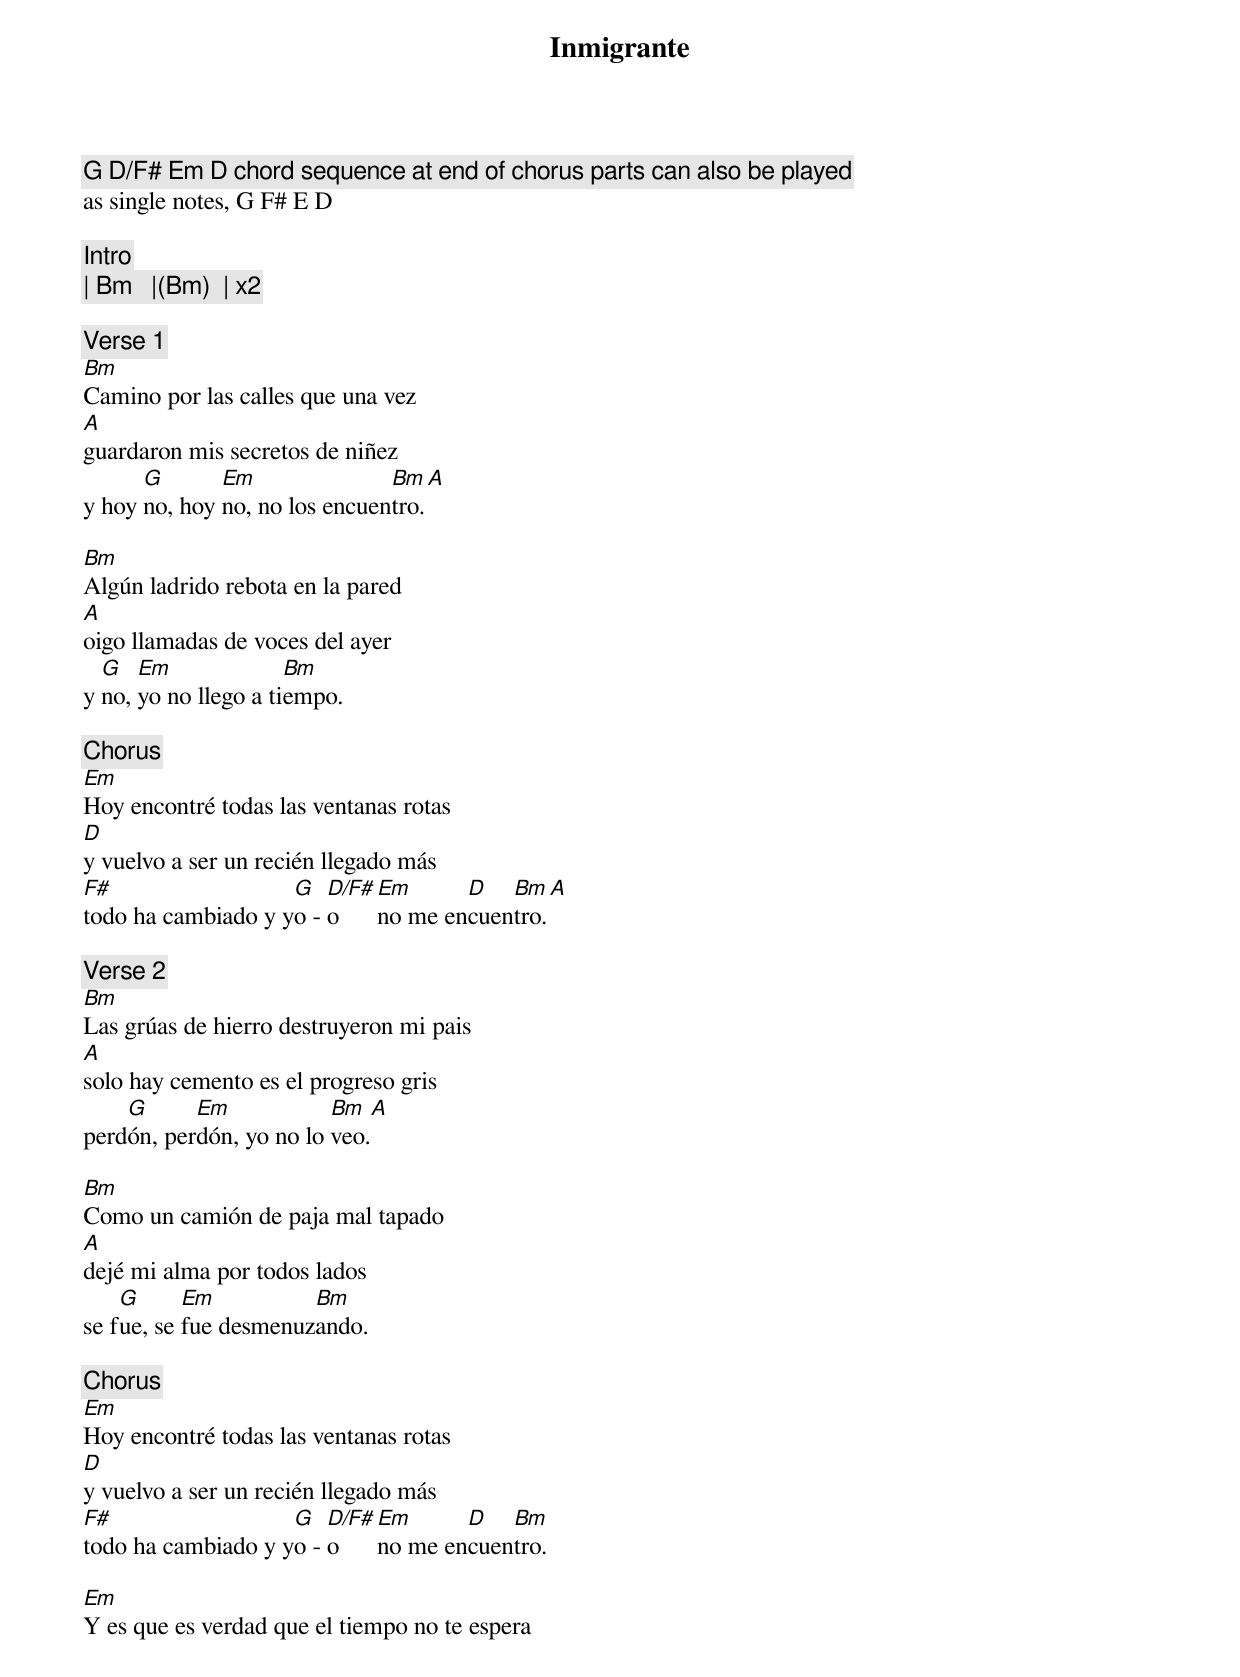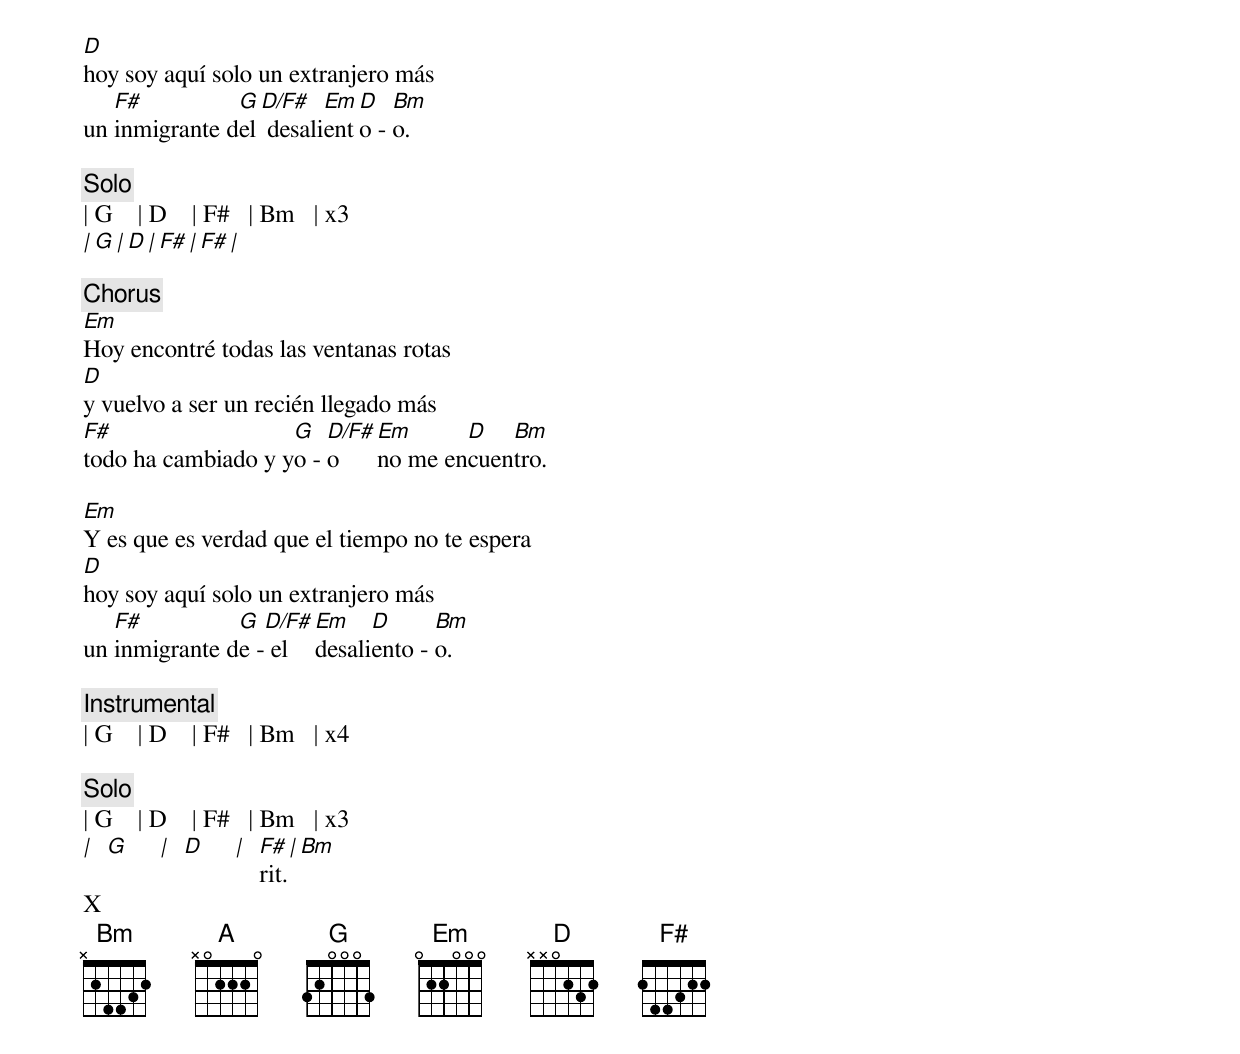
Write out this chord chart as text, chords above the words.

Inmigrante

G D/F# Em D chord sequence at end of chorus parts can also be played
as single notes, G F# E D

[Intro]
| Bm   |(Bm)  | x2

[Verse 1]
Bm
Camino por las calles que una vez
A
guardaron mis secretos de niñez
      G       Em               Bm     A
y hoy no, hoy no, no los encuentro.

Bm
Algún ladrido rebota en la pared
A
oigo llamadas de voces del ayer
  G   Em              Bm
y no, yo no llego a tiempo.

[Chorus]
Em
Hoy encontré todas las ventanas rotas
D
y vuelvo a ser un recién llegado más
F#                  G   D/F# Em      D   Bm     A
todo ha cambiado y yo - o    no me encuentro.

[Verse 2]
Bm
Las grúas de hierro destruyeron mi pais
A
solo hay cemento es el progreso gris
    G      Em            Bm     A
perdón, perdón, yo no lo veo.

Bm
Como un camión de paja mal tapado
A
dejé mi alma por todos lados
    G      Em          Bm
se fue, se fue desmenuzando.

[Chorus]
Em
Hoy encontré todas las ventanas rotas
D
y vuelvo a ser un recién llegado más
F#                  G   D/F# Em      D   Bm
todo ha cambiado y yo - o    no me encuentro.

Em
Y es que es verdad que el tiempo no te espera
D
hoy soy aquí solo un extranjero más
   F#          G D/F#   Em D   Bm
un inmigrante del desaliento - o.

[Solo]
| G    | D    | F#   | Bm   | x3
| G    | D    | F#   | F#   |

[Chorus]
Em
Hoy encontré todas las ventanas rotas
D
y vuelvo a ser un recién llegado más
F#                  G   D/F# Em      D   Bm
todo ha cambiado y yo - o    no me encuentro.

Em
Y es que es verdad que el tiempo no te espera
D
hoy soy aquí solo un extranjero más
   F#          G  D/F# Em    D      Bm
un inmigrante de - el  desaliento - o.

[Instrumental]
| G    | D    | F#   | Bm   | x4

[Solo]
| G    | D    | F#   | Bm   | x3
| G    | D    | F#   | Bm
                rit.
X
